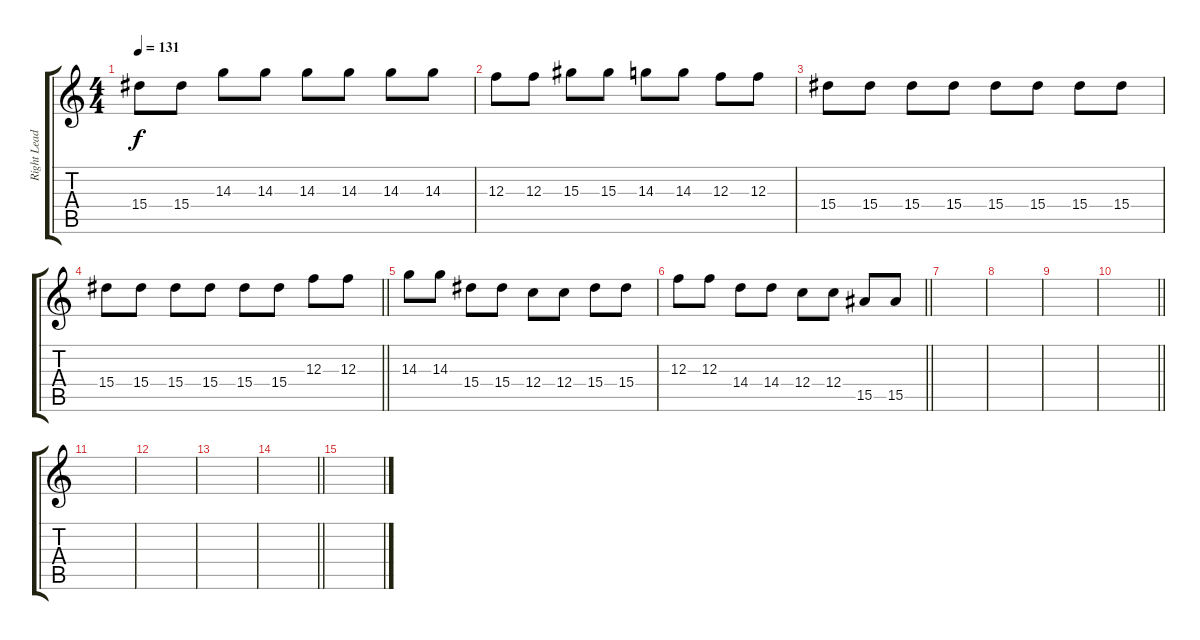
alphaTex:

\track ("Right Lead 2" "Right Lead") {instrument distortionguitar}
\staff {score tabs}
\tuning (D4 A3 F3 C3 G2 C2) {hide}
\ts (4 4)
\section ("" "")
\tempo 131
\clef g2
\ks c
15.4.8{dy f} 15.4.8 14.3.8 14.3.8 14.3.8 14.3.8 14.3.8 14.3.8 |
12.3.8 12.3.8 15.3.8 15.3.8 14.3.8 14.3.8 12.3.8 12.3.8 |
15.4.8 15.4.8 15.4.8 15.4.8 15.4.8 15.4.8 15.4.8 15.4.8 |
\barLineRight lightlight
15.4.8 15.4.8 15.4.8 15.4.8 15.4.8 15.4.8 12.3.8 12.3.8 |
14.3.8 14.3.8 15.4.8 15.4.8 12.4.8 12.4.8 15.4.8 15.4.8 |
\barLineRight lightlight
12.3.8 12.3.8 14.4.8 14.4.8 12.4.8 12.4.8 15.5.8 15.5.8 |
\section ("" "")
|
|
|
\barLineRight lightlight
|
\section ("" "")
|
|
|
\barLineRight lightlight
|
\section ("" "")
